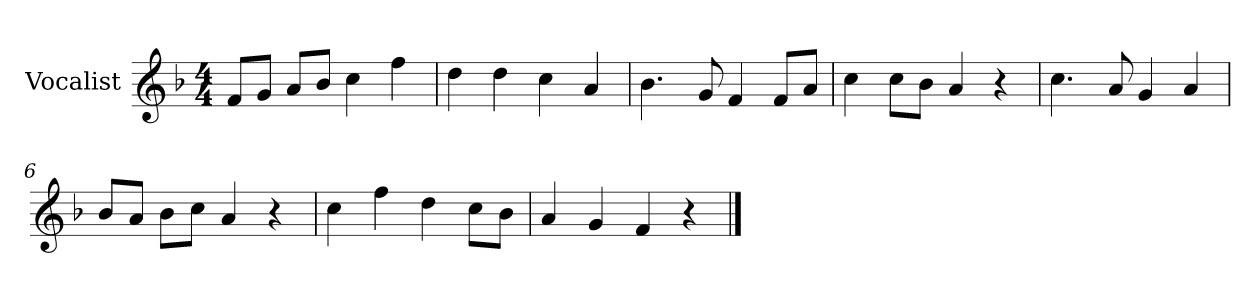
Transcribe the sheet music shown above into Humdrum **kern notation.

**kern
*part1
*staff1
*I"Vocalist
*k[b-]
*F:
*M4/4
=1
8fL
8gJ
8aL
8b-J
4cc
4ff
=2
4dd
4dd
4cc
4a
=3
4.b-
8g
4f
8fL
8aJ
=4
4cc
8ccL
8b-J
4a
4r
=5
4.cc
8a
4g
4a
=6
8b-L
8aJ
8b-L
8ccJ
4a
4r
=7
4cc
4ff
4dd
8ccL
8b-J
=8
4a
4g
4f
4r
==
*-
